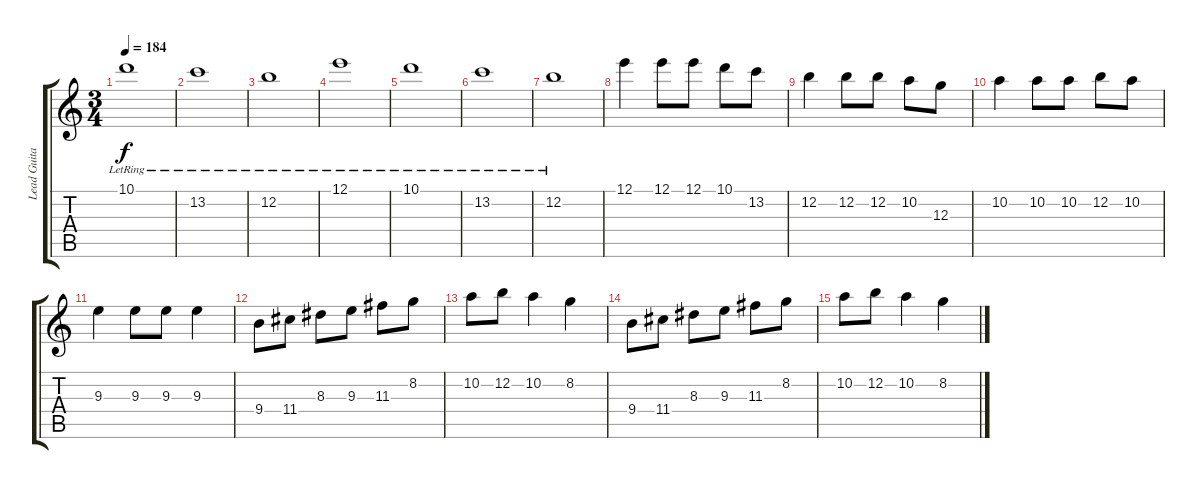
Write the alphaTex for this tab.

\track ("Lead Guitar" "Lead Guita") {instrument overdrivenguitar}
\staff {score tabs}
\tuning (E4 B3 G3 D3 A2 E2) {hide}
\ts (3 4)
\tempo 184
\clef g2
\ks c
10.1{lr}.1{dy f} |
13.2{lr}.1 |
12.2{lr}.1 |
12.1{lr}.1 |
10.1{lr}.1 |
13.2{lr}.1 |
12.2{lr}.1 |
12.1.4{instrument overdrivenguitar} 12.1.8 12.1.8 10.1.8 13.2.8 |
12.2.4 12.2.8 12.2.8 10.2.8 12.3.8 |
10.2.4 10.2.8 10.2.8 12.2.8 10.2.8 |
9.3.4 9.3.8 9.3.8 9.3.4 |
9.4.8 11.4.8 8.3.8 9.3.8 11.3.8 8.2.8 |
10.2.8 12.2.8 10.2.4 8.2.4 |
9.4.8 11.4.8 8.3.8 9.3.8 11.3.8 8.2.8 |
10.2.8 12.2.8 10.2.4 8.2.4
